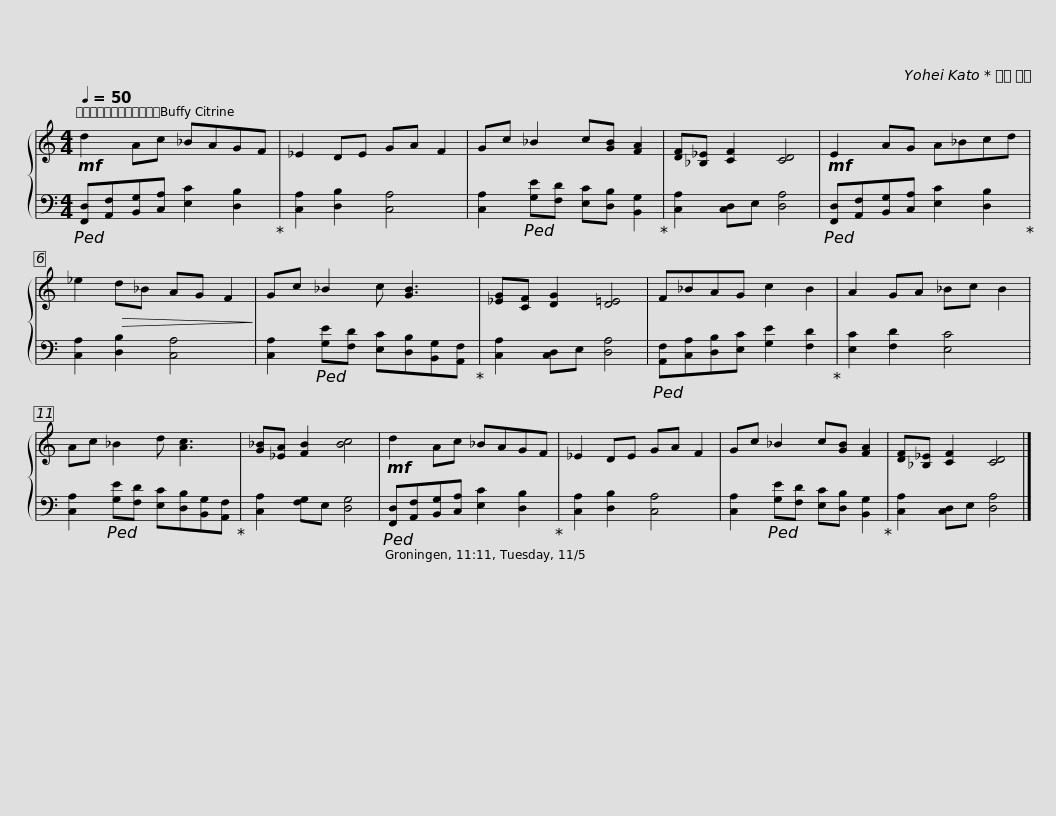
X:1
%%score { 1 | 2 }
L:1/8
Q:1/4=50
M:4/4
I:linebreak $
K:C
V:1 treble
V:2 bass
V:1
!mf! d2 Ac _BAGF | _E2 DE GA F2 | Gc _B2 c[GB] [FA]2 | [DF][_B,_E] [CF]2 [CD]4 |$!mf! E2 AG A_Bcd | %5
 _e2!>(! d_B AG F2!>)! | Gc _B2 c [GB]3 | [_EG][CF] [DG]2 [D=E]4 |$ F_BAG c2 B2 | A2 GA _Bc B2 | %10
 Ac _B2 d [Ac]3 | [G_B][_EA] [FB]2 [Bc]4 |$!mf! d2 Ac _BAGF | _E2 DE GA F2 | Gc _B2 c[GB] [FA]2 | %15
 [DF][_B,_E] [CF]2 [CD]4 |] %16
V:2
!ped! [F,,D,][A,,F,][B,,G,][C,A,] [E,C]2 [D,B,]2!ped-up! | [C,A,]2 [D,B,]2 [C,A,]4 | [C,A,]2!ped! [G,E][F,D] [E,C][D,B,] [B,,G,]2!ped-up! | [C,A,]2 [C,D,]E, [D,A,]4 |$!ped! [F,,D,][A,,F,][B,,G,][C,A,] [E,C]2 [D,B,]2!ped-up! | %5
 [C,A,]2 [D,B,]2 [C,A,]4 | [C,A,]2!ped! [G,E][F,D] [E,C][D,B,][B,,G,][A,,F,]!ped-up! | [C,A,]2 [C,D,]E, [D,A,]4 |$!ped! [A,,F,][C,A,][D,B,][E,C] [G,E]2 [F,D]2!ped-up! | [E,C]2 [F,D]2 [E,C]4 | %10
 [C,A,]2!ped! [G,E][F,D] [E,C][D,B,][B,,G,][A,,F,]!ped-up! | [C,A,]2 [F,G,]E, [D,G,]4 |$!ped! [F,,D,][A,,F,][B,,G,][C,A,] [E,C]2 [D,B,]2!ped-up! | [C,A,]2 [D,B,]2 [C,A,]4 | [C,A,]2!ped! [G,E][F,D] [E,C][D,B,] [B,,G,]2!ped-up! | %15
 [C,A,]2 [C,D,]E, [D,A,]4 |] %16
